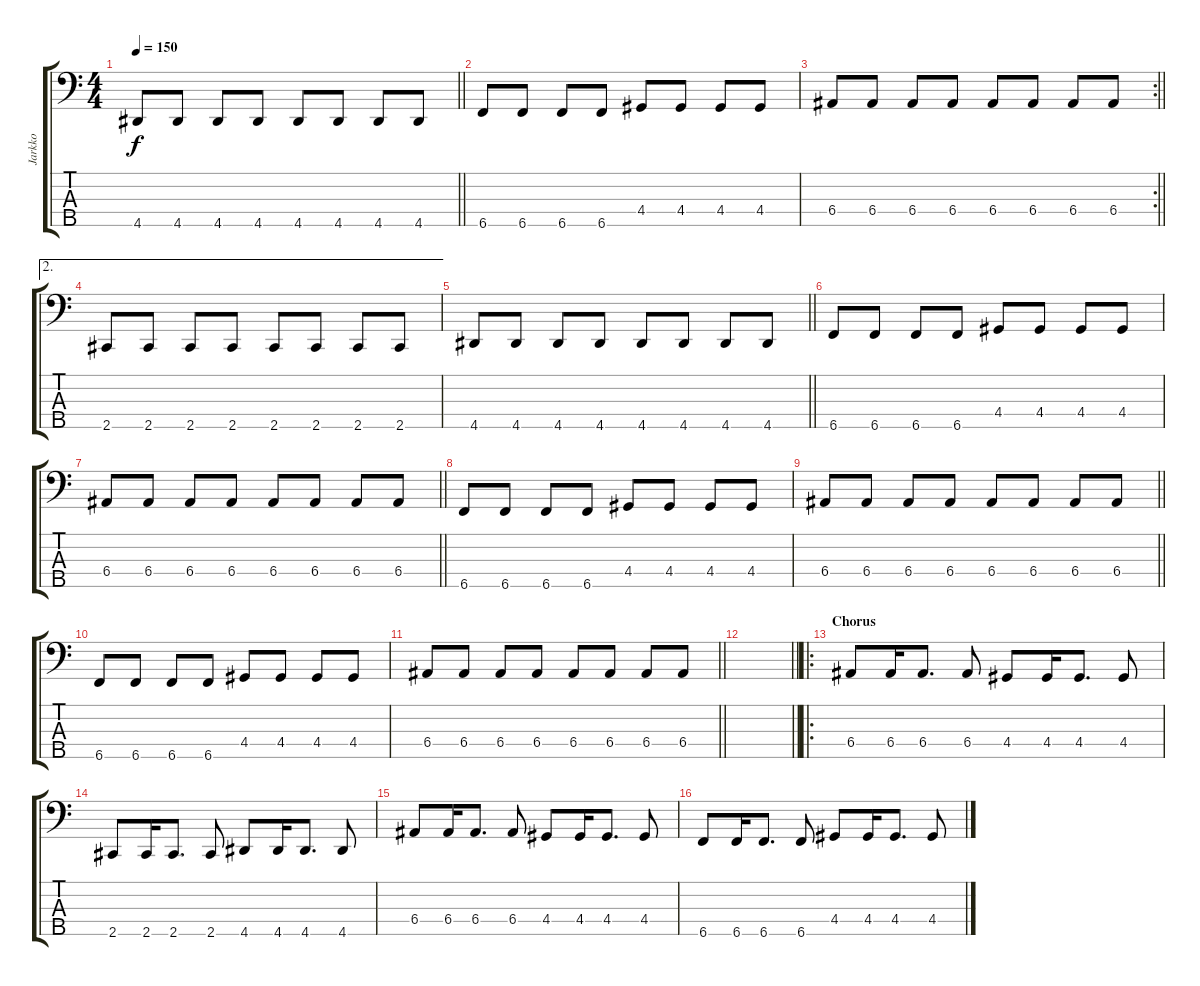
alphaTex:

\track ("Jarkko" "Jarkko") {instrument electricbassfinger}
\staff {score tabs}
\tuning (G2 D2 A1 E1 B0) {hide}
\ts (4 4)
\tempo 150
\clef f4
\barLineRight lightlight
\ks c
4.5.8{dy f} 4.5.8 4.5.8 4.5.8 4.5.8 4.5.8 4.5.8 4.5.8 |
\section ("" "")
6.5.8 6.5.8 6.5.8 6.5.8 4.4.8 4.4.8 4.4.8 4.4.8 |
\rc 2
\barLineRight lightlight
6.4.8 6.4.8 6.4.8 6.4.8 6.4.8 6.4.8 6.4.8 6.4.8 |
\ae 2
2.5.8 2.5.8 2.5.8 2.5.8 2.5.8 2.5.8 2.5.8 2.5.8 |
\barLineRight lightlight
4.5.8 4.5.8 4.5.8 4.5.8 4.5.8 4.5.8 4.5.8 4.5.8 |
\section ("" "")
6.5.8 6.5.8 6.5.8 6.5.8 4.4.8 4.4.8 4.4.8 4.4.8 |
\barLineRight lightlight
6.4.8 6.4.8 6.4.8 6.4.8 6.4.8 6.4.8 6.4.8 6.4.8 |
6.5.8 6.5.8 6.5.8 6.5.8 4.4.8 4.4.8 4.4.8 4.4.8 |
\barLineRight lightlight
6.4.8 6.4.8 6.4.8 6.4.8 6.4.8 6.4.8 6.4.8 6.4.8 |
6.5.8 6.5.8 6.5.8 6.5.8 4.4.8 4.4.8 4.4.8 4.4.8 |
\barLineRight lightlight
6.4.8 6.4.8 6.4.8 6.4.8 6.4.8 6.4.8 6.4.8 6.4.8 |
\barLineRight lightlight
|
\ro
\section ("" "Chorus")
6.4.8 6.4.16 6.4.8{d} 6.4.8 4.4.8 4.4.16 4.4.8{d} 4.4.8 |
2.5.8 2.5.16 2.5.8{d} 2.5.8 4.5.8 4.5.16 4.5.8{d} 4.5.8 |
6.4.8 6.4.16 6.4.8{d} 6.4.8 4.4.8 4.4.16 4.4.8{d} 4.4.8 |
6.5.8 6.5.16 6.5.8{d} 6.5.8 4.4.8 4.4.16 4.4.8{d} 4.4.8
